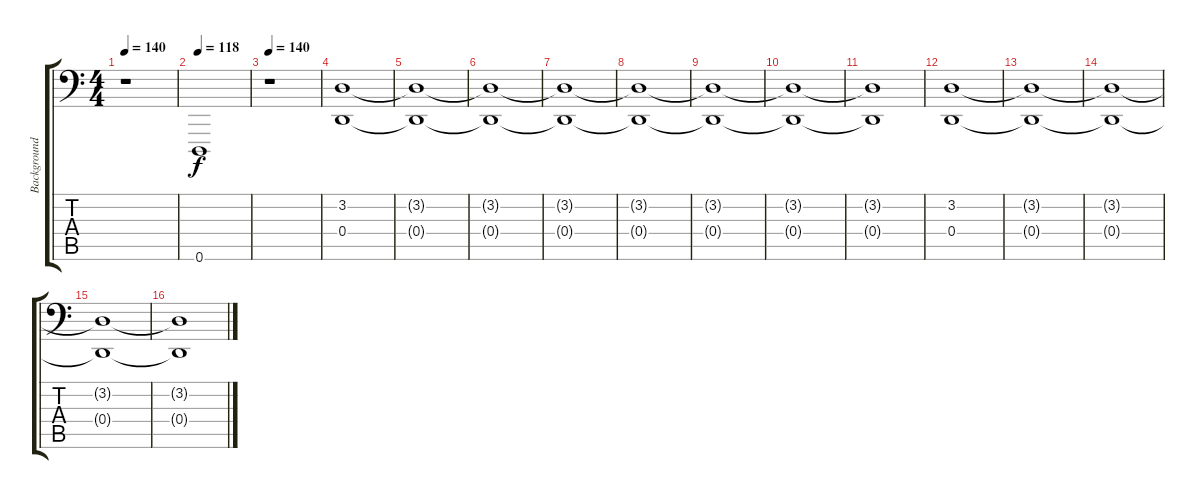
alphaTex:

\track ("Background Noise" "Background") {instrument applause}
\staff {score tabs}
\tuning (E3 B2 G2 D2 A1 D1) {hide}
\ts (4 4)
\tempo 140
\clef f4
\ks c
r.1{dy f} |
\tempo 118
0.6.1 |
\tempo 140
r.1 |
(3.2 0.4).1{volume 10 instrument pad2warm} |
(3.2{t} 0.4{t}).1 |
(3.2{t} 0.4{t}).1 |
(3.2{t} 0.4{t}).1 |
(3.2{t} 0.4{t}).1 |
(3.2{t} 0.4{t}).1 |
(3.2{t} 0.4{t}).1 |
(3.2{t} 0.4{t}).1 |
(3.2 0.4).1 |
(3.2{t} 0.4{t}).1 |
(3.2{t} 0.4{t}).1 |
(3.2{t} 0.4{t}).1 |
(3.2{t} 0.4{t}).1
